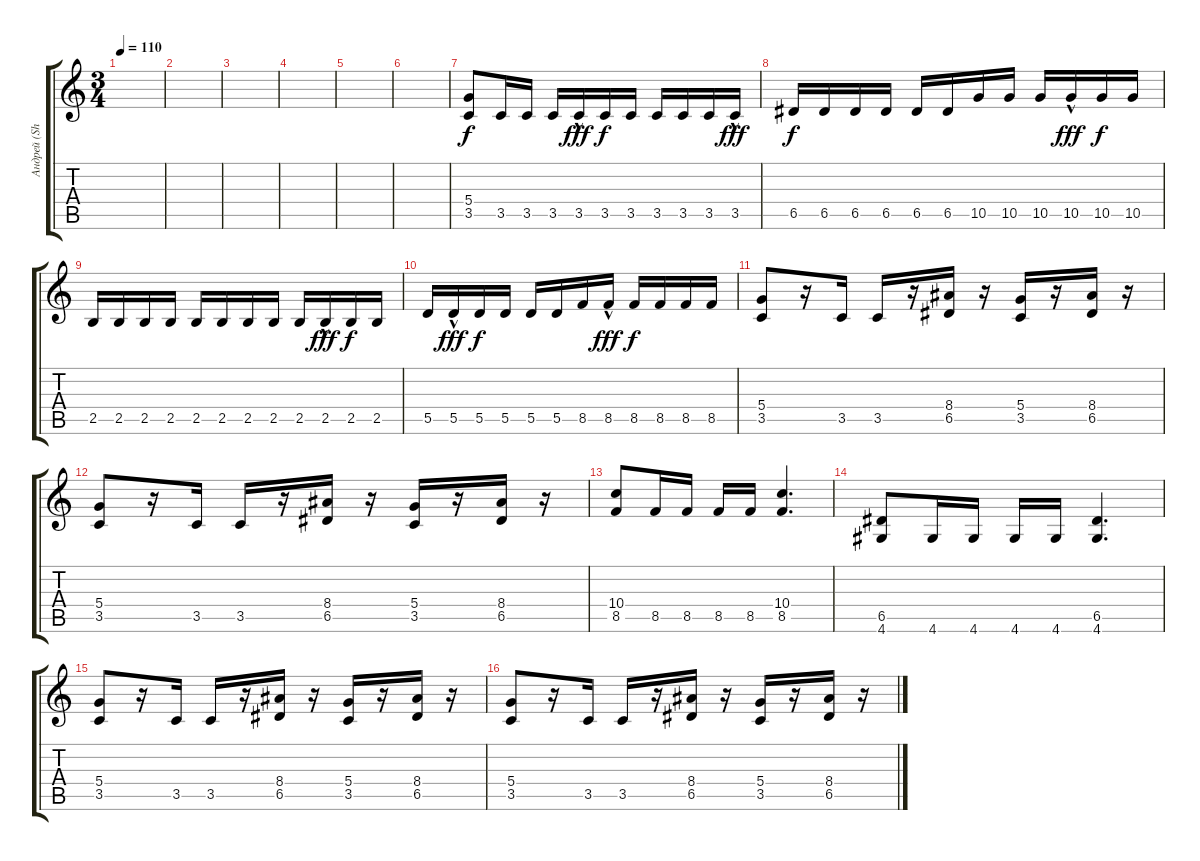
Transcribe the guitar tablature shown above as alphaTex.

\track ("Андрей (Shu)" "Андрей (Sh") {instrument distortionguitar}
\staff {score tabs}
\tuning (E4 B3 G3 D3 A2 E2) {hide}
\ts (3 4)
\tempo 110
\clef g2
\ks c
|
|
|
|
|
|
(5.4 3.5).8 3.5.16 3.5.16 3.5.16 3.5{hac}.16{dy fff} 3.5.16{dy f} 3.5.16 3.5.16 3.5.16 3.5.16 3.5{hac}.16{dy fff} |
6.5.16{dy f} 6.5.16 6.5.16 6.5.16 6.5.16 6.5.16 10.5.16 10.5.16 10.5.16 10.5{hac}.16{dy fff} 10.5.16{dy f} 10.5.16 |
2.5.16 2.5.16 2.5.16 2.5.16 2.5.16 2.5.16 2.5.16 2.5.16 2.5.16 2.5{hac}.16{dy fff} 2.5.16{dy f} 2.5.16 |
5.5.16 5.5{hac}.16{dy fff} 5.5.16{dy f} 5.5.16 5.5.16 5.5.16 8.5.16 8.5{hac}.16{dy fff} 8.5.16{dy f} 8.5.16 8.5.16 8.5.16 |
(5.4 3.5).8 r.16 3.5.16 3.5.16 r.16 (8.4 6.5).16 r.16 (5.4 3.5).16 r.16 (8.4 6.5).16 r.16 |
(5.4 3.5).8 r.16 3.5.16 3.5.16 r.16 (8.4 6.5).16 r.16 (5.4 3.5).16 r.16 (8.4 6.5).16 r.16 |
(10.4 8.5).8 8.5.16 8.5.16 8.5.16 8.5.16 (10.4 8.5).4{d} |
(6.5 4.6).8 4.6.16 4.6.16 4.6.16 4.6.16 (6.5 4.6).4{d} |
(5.4 3.5).8 r.16 3.5.16 3.5.16 r.16 (8.4 6.5).16 r.16 (5.4 3.5).16 r.16 (8.4 6.5).16 r.16 |
(5.4 3.5).8 r.16 3.5.16 3.5.16 r.16 (8.4 6.5).16 r.16 (5.4 3.5).16 r.16 (8.4 6.5).16 r.16
